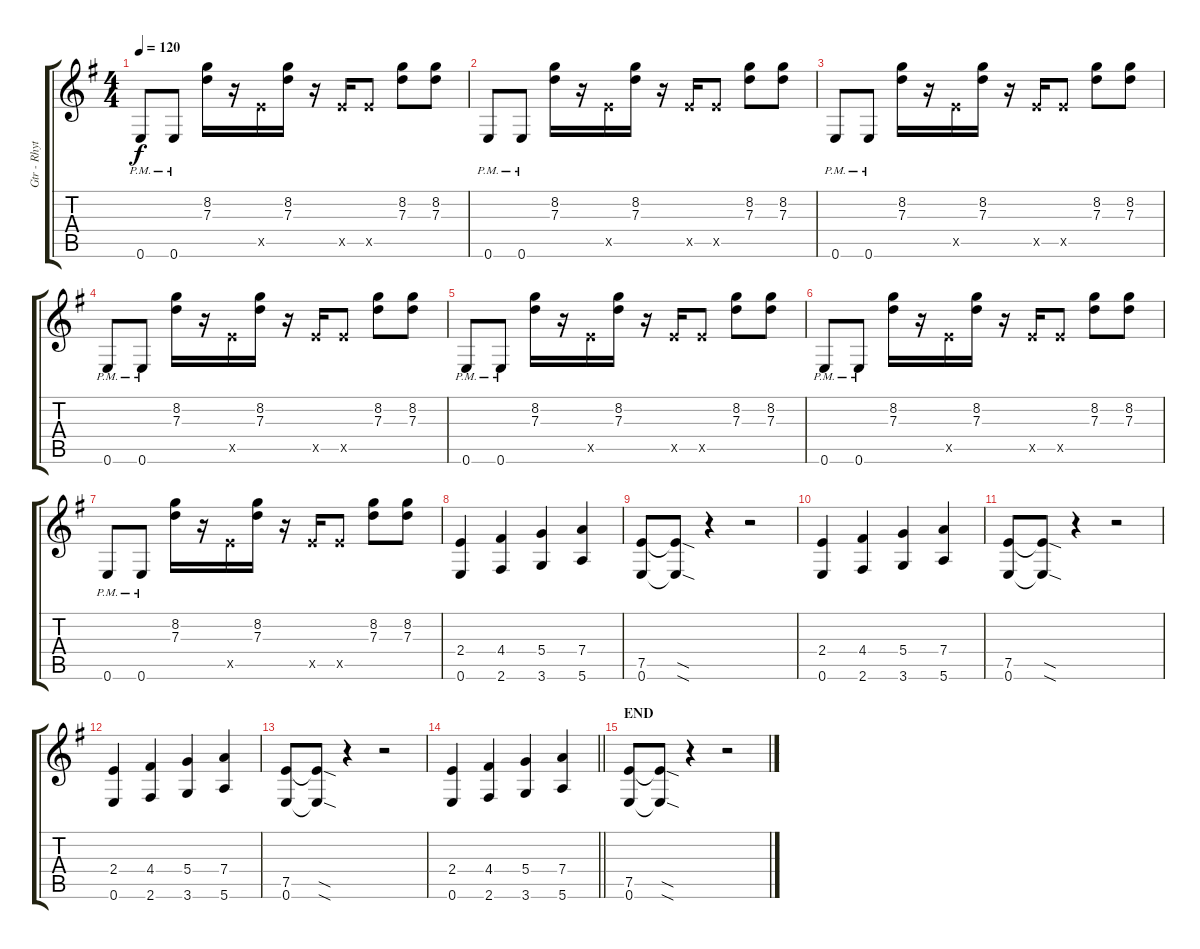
\track ("Gtr - Rhythm 2" "Gtr - Rhyt") {instrument overdrivenguitar}
\staff {score tabs}
\tuning (E4 B3 G3 D3 A2 E2) {hide}
\ts (4 4)
\tempo 120
\clef g2
\ks eminor
0.6{pm}.8{dy f} 0.6{pm}.8 (8.2 7.3).16 r.16 7.5{x}.16 (8.2 7.3).16 r.16 7.5{x}.16 7.5{x}.8 (8.2 7.3).8 (8.2 7.3).8 |
0.6{pm}.8 0.6{pm}.8 (8.2 7.3).16 r.16 7.5{x}.16 (8.2 7.3).16 r.16 7.5{x}.16 7.5{x}.8 (8.2 7.3).8 (8.2 7.3).8 |
0.6{pm}.8 0.6{pm}.8 (8.2 7.3).16 r.16 7.5{x}.16 (8.2 7.3).16 r.16 7.5{x}.16 7.5{x}.8 (8.2 7.3).8 (8.2 7.3).8 |
0.6{pm}.8 0.6{pm}.8 (8.2 7.3).16 r.16 7.5{x}.16 (8.2 7.3).16 r.16 7.5{x}.16 7.5{x}.8 (8.2 7.3).8 (8.2 7.3).8 |
0.6{pm}.8 0.6{pm}.8 (8.2 7.3).16 r.16 7.5{x}.16 (8.2 7.3).16 r.16 7.5{x}.16 7.5{x}.8 (8.2 7.3).8 (8.2 7.3).8 |
0.6{pm}.8 0.6{pm}.8 (8.2 7.3).16 r.16 7.5{x}.16 (8.2 7.3).16 r.16 7.5{x}.16 7.5{x}.8 (8.2 7.3).8 (8.2 7.3).8 |
0.6{pm}.8 0.6{pm}.8 (8.2 7.3).16 r.16 7.5{x}.16 (8.2 7.3).16 r.16 7.5{x}.16 7.5{x}.8 (8.2 7.3).8 (8.2 7.3).8 |
(2.4 0.6).4 (4.4 2.6).4 (5.4 3.6).4 (7.4 5.6).4 |
(7.5 0.6).8 (7.5{sod t} 0.6{sod t}).8 r.4 r.2 |
(2.4 0.6).4 (4.4 2.6).4 (5.4 3.6).4 (7.4 5.6).4 |
(7.5 0.6).8 (7.5{sod t} 0.6{sod t}).8 r.4 r.2 |
(2.4 0.6).4 (4.4 2.6).4 (5.4 3.6).4 (7.4 5.6).4 |
(7.5 0.6).8 (7.5{sod t} 0.6{sod t}).8 r.4 r.2 |
\barLineRight lightlight
(2.4 0.6).4 (4.4 2.6).4 (5.4 3.6).4 (7.4 5.6).4 |
\section ("" "END")
(7.5 0.6).8 (7.5{sod t} 0.6{sod t}).8 r.4 r.2
